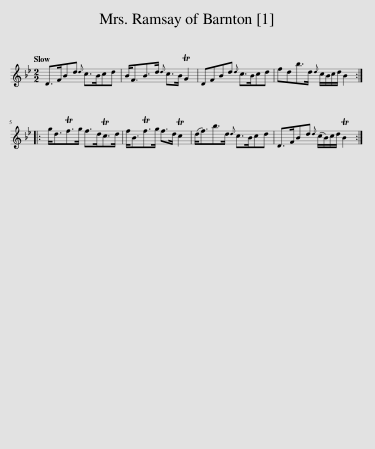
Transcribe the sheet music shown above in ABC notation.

X:1
L:1/8
Q:1/4=120
M:2/2
I:linebreak $
K:Bb
V:1 treble
V:1
 D>FBd{d} c>Bcd | B<FB>d{d} c>B TG2 | DFBd{d} c>Bcd | fdb>d{d} c/B/c/d/ B2 ::$ g<dTf>g f>dTc>d | %5
 f<BTf>g f>d Tc2 | (d<f)b>d{d} c>Bcd | D>FBd{d} (c/B/)c/d/ TB2 :| %8
